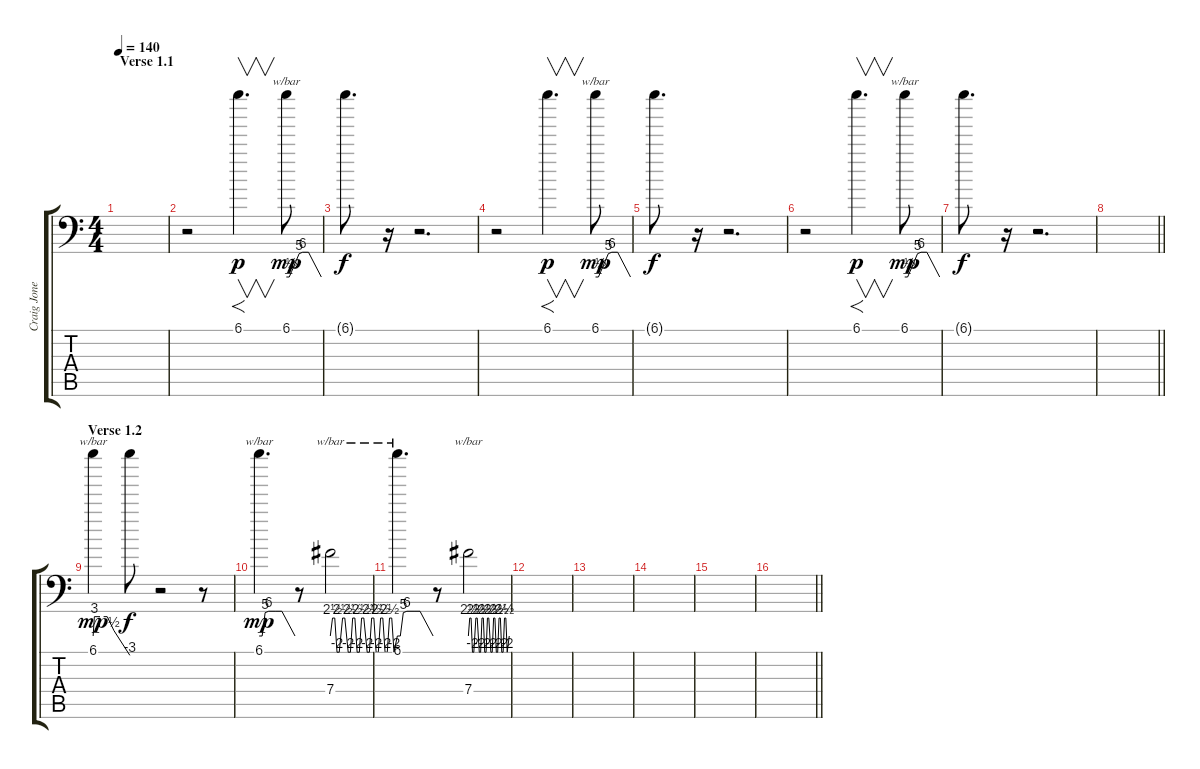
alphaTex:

\track ("Craig Jones" "Craig Jone") {instrument overdrivenguitar}
\staff {score tabs}
\tuning (Db6 Ab3 E3 B2 Gb2 B0) {hide}
\ts (4 4)
\section ("" "Verse 1.1")
\tempo 140
\clef f4
\ks c
|
r.2{instrument lead2sawtooth} 6.1.4{f v d dy p} 6.1.8{tbe (custom default 0 0 5 0 9 2 22 20 28 24 38 24 60 0) dy mp} |
6.1{t}.8{d dy f} r.16 r.2{d} |
r.2 6.1.4{f v d dy p} 6.1.8{tbe (custom default 0 0 5 0 9 2 22 20 28 24 38 24 60 0) dy mp} |
6.1{t}.8{d dy f} r.16 r.2{d} |
r.2 6.1.4{f v d dy p} 6.1.8{tbe (custom default 0 0 5 0 9 2 22 20 28 24 38 24 60 0) dy mp} |
6.1{t}.8{d dy f} r.16 r.2{d} |
\barLineRight lightlight
|
\section ("" "Verse 1.2")
6.1.4{tbe (custom default 0 0 2 12 6 12 23 12 34 2 60 -12) dy mp} 6.1{t}.8{dy f volume 0} r.2 r.8 |
6.1.4{d tbe (custom default 0 0 5 0 10 20 16 24 28 24 38 24 60 0) dy mp volume 13} r.8 7.4.2{tbe (custom default 0 0 2 10 4 10 6 -8 8 -8 11 10 13 10 16 -8 18 -8 20 10 22 10 24 -8 26 -8 28 10 30 10 33 -8 35 -8 37 10 39 10 41 -8 43 -8 45 10 47 10 49 -8 51 -8 53 10 55 10 57 -8 60 0)} |
6.1.4{d tbe (custom default 0 0 5 0 10 20 16 24 28 24 38 24 60 0) volume 13} r.8 7.4.2{tbe (custom default 0 0 2 10 4 10 6 -8 8 -8 11 10 13 10 16 -8 18 -8 20 10 22 10 24 -8 26 -8 28 10 30 10 33 -8 35 -8 37 10 39 10 41 -8 43 -8 45 10 47 10 49 -8 51 -8 53 10 55 10 57 -8 60 0)} |
|
|
|
|
\barLineRight lightlight
